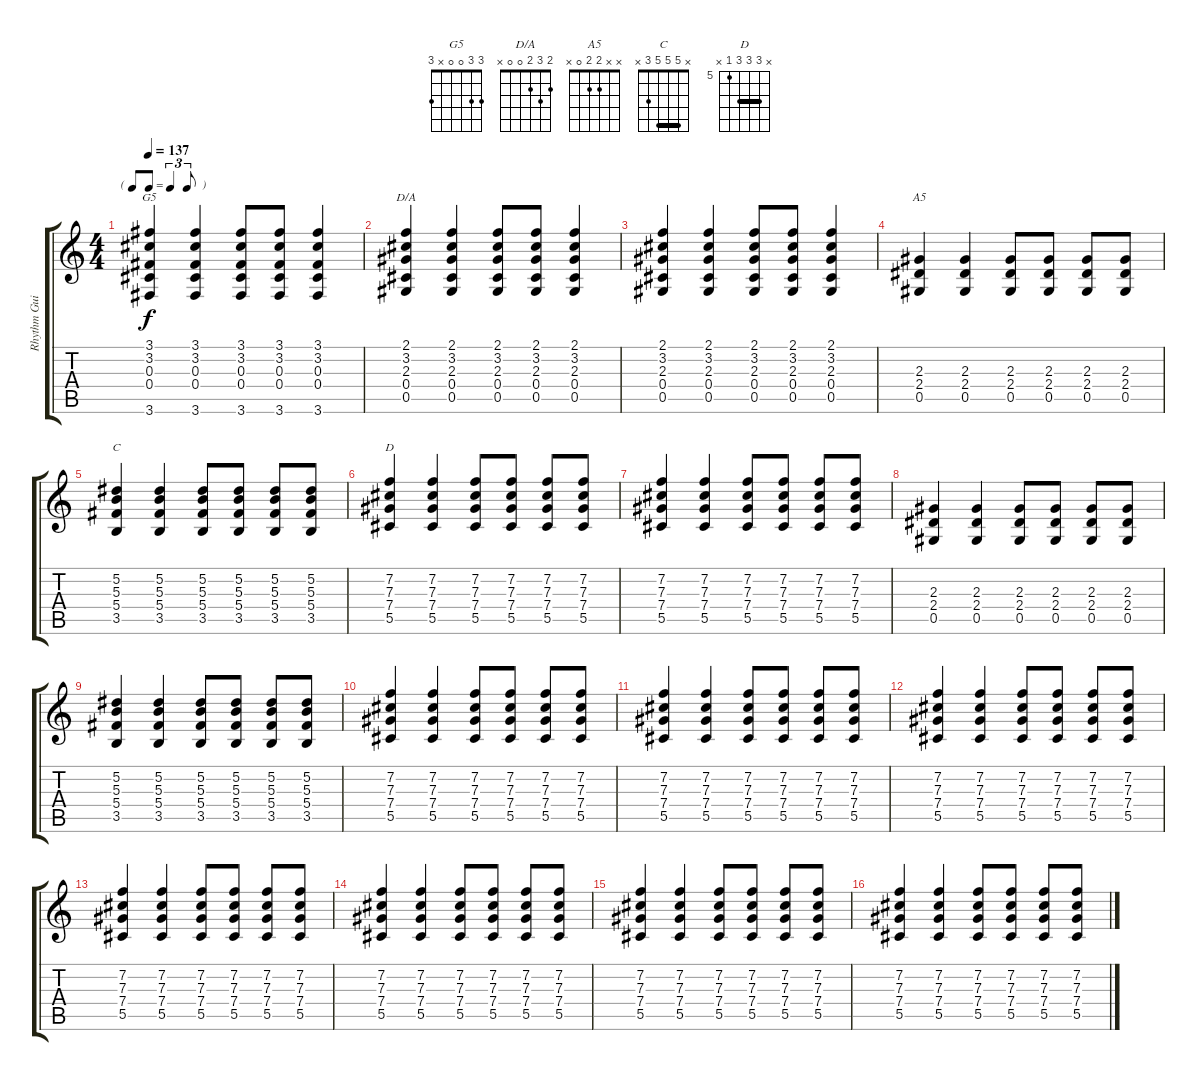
\track ("Rhythm Guitar 2 (Izzy)" "Rhythm Gui") {instrument overdrivenguitar}
\staff {score tabs}
\tuning (Eb4 Bb3 Gb3 Db3 Ab2 Eb2) {hide}
\chord ("G5" 3 3 0 0 x 3)
\chord ("D/A" 2 3 2 0 0 x)
\chord ("A5" x x 2 2 0 x)
\chord ("C" x 5 5 5 3 x) {barre 5}
\chord ("D" x 7 7 7 5 x) {firstfret 5 barre 7}
\ts (4 4)
\tf triplet8th
\tempo 137
\clef g2
\ks c
(3.1 3.2 0.3 0.4 3.6).4{ch "G5" dy f} (3.1 3.2 0.3 0.4 3.6).4 (3.1 3.2 0.3 0.4 3.6).8 (3.1 3.2 0.3 0.4 3.6).8 (3.1 3.2 0.3 0.4 3.6).4 |
(2.1 3.2 2.3 0.4 0.5).4{ch "D/A"} (2.1 3.2 2.3 0.4 0.5).4 (2.1 3.2 2.3 0.4 0.5).8 (2.1 3.2 2.3 0.4 0.5).8 (2.1 3.2 2.3 0.4 0.5).4 |
(2.1 3.2 2.3 0.4 0.5).4 (2.1 3.2 2.3 0.4 0.5).4 (2.1 3.2 2.3 0.4 0.5).8 (2.1 3.2 2.3 0.4 0.5).8 (2.1 3.2 2.3 0.4 0.5).4 |
(2.3 2.4 0.5).4{ch "A5"} (2.3 2.4 0.5).4 (2.3 2.4 0.5).8 (2.3 2.4 0.5).8 (2.3 2.4 0.5).8 (2.3 2.4 0.5).8 |
(5.2 5.3 5.4 3.5).4{ch "C"} (5.2 5.3 5.4 3.5).4 (5.2 5.3 5.4 3.5).8 (5.2 5.3 5.4 3.5).8 (5.2 5.3 5.4 3.5).8 (5.2 5.3 5.4 3.5).8 |
(7.2 7.3 7.4 5.5).4{ch "D"} (7.2 7.3 7.4 5.5).4 (7.2 7.3 7.4 5.5).8 (7.2 7.3 7.4 5.5).8 (7.2 7.3 7.4 5.5).8 (7.2 7.3 7.4 5.5).8 |
(7.2 7.3 7.4 5.5).4 (7.2 7.3 7.4 5.5).4 (7.2 7.3 7.4 5.5).8 (7.2 7.3 7.4 5.5).8 (7.2 7.3 7.4 5.5).8 (7.2 7.3 7.4 5.5).8 |
(2.3 2.4 0.5).4 (2.3 2.4 0.5).4 (2.3 2.4 0.5).8 (2.3 2.4 0.5).8 (2.3 2.4 0.5).8 (2.3 2.4 0.5).8 |
(5.2 5.3 5.4 3.5).4 (5.2 5.3 5.4 3.5).4 (5.2 5.3 5.4 3.5).8 (5.2 5.3 5.4 3.5).8 (5.2 5.3 5.4 3.5).8 (5.2 5.3 5.4 3.5).8 |
(7.2 7.3 7.4 5.5).4 (7.2 7.3 7.4 5.5).4 (7.2 7.3 7.4 5.5).8 (7.2 7.3 7.4 5.5).8 (7.2 7.3 7.4 5.5).8 (7.2 7.3 7.4 5.5).8 |
(7.2 7.3 7.4 5.5).4 (7.2 7.3 7.4 5.5).4 (7.2 7.3 7.4 5.5).8 (7.2 7.3 7.4 5.5).8 (7.2 7.3 7.4 5.5).8 (7.2 7.3 7.4 5.5).8 |
(7.2 7.3 7.4 5.5).4 (7.2 7.3 7.4 5.5).4 (7.2 7.3 7.4 5.5).8 (7.2 7.3 7.4 5.5).8 (7.2 7.3 7.4 5.5).8 (7.2 7.3 7.4 5.5).8 |
(7.2 7.3 7.4 5.5).4 (7.2 7.3 7.4 5.5).4 (7.2 7.3 7.4 5.5).8 (7.2 7.3 7.4 5.5).8 (7.2 7.3 7.4 5.5).8 (7.2 7.3 7.4 5.5).8 |
(7.2 7.3 7.4 5.5).4 (7.2 7.3 7.4 5.5).4 (7.2 7.3 7.4 5.5).8 (7.2 7.3 7.4 5.5).8 (7.2 7.3 7.4 5.5).8 (7.2 7.3 7.4 5.5).8 |
(7.2 7.3 7.4 5.5).4 (7.2 7.3 7.4 5.5).4 (7.2 7.3 7.4 5.5).8 (7.2 7.3 7.4 5.5).8 (7.2 7.3 7.4 5.5).8 (7.2 7.3 7.4 5.5).8 |
(7.2 7.3 7.4 5.5).4 (7.2 7.3 7.4 5.5).4 (7.2 7.3 7.4 5.5).8 (7.2 7.3 7.4 5.5).8 (7.2 7.3 7.4 5.5).8 (7.2 7.3 7.4 5.5).8
